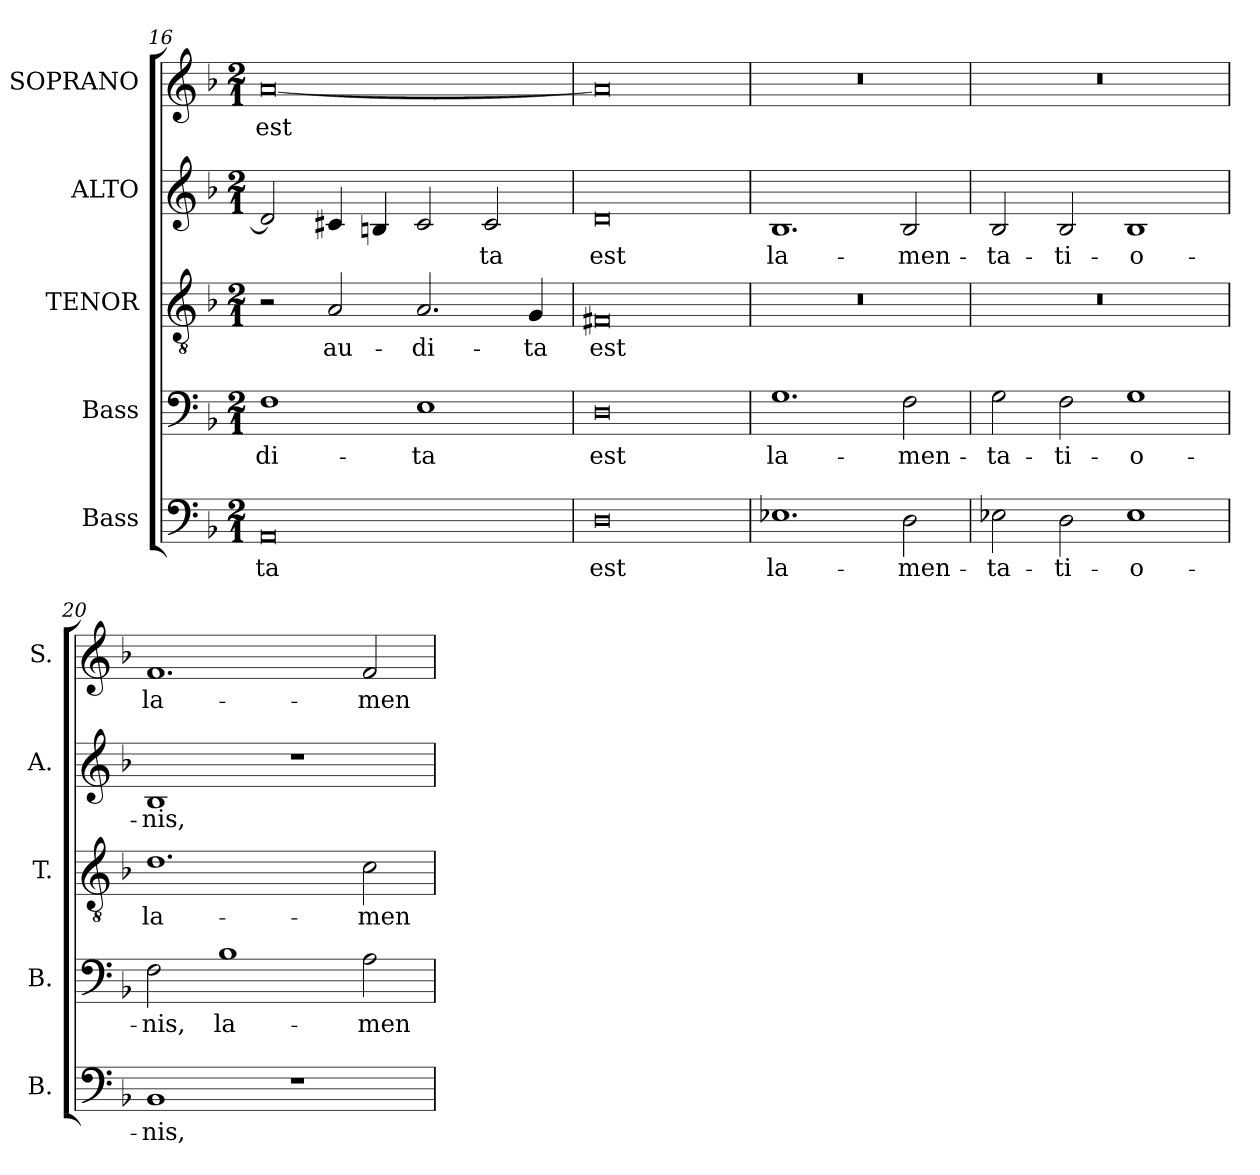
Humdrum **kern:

**kern	**text	**kern	**text	**kern	**text	**kern	**text	**kern	**text
*part5	*part5	*part4	*part4	*part3	*part3	*part2	*part2	*part1	*part1
*staff5	*staff5	*staff4	*staff4	*staff3	*staff3	*staff2	*staff2	*staff1	*staff1
*I"Bass	*	*I"Bass	*	*I"TENOR	*	*I"ALTO	*	*I"SOPRANO	*
*I'B.	*	*I'B.	*	*I'T.	*	*I'A.	*	*I'S.	*
*clefF4	*	*clefF4	*	*clefGv2	*	*clefG2	*	*clefG2	*
*	*	*	*	*ITrd7c12	*	*	*	*	*
*k[b-]	*	*k[b-]	*	*k[b-]	*	*k[b-]	*	*k[b-]	*
*F:	*	*F:	*	*F:	*	*F:	*	*F:	*
*M2/1	*	*M2/1	*	*M2/1	*	*M2/1	*	*M2/1	*
=16	=16	=16	=16	=16	=16	=16	=16	=16	=16
!	!LO:LY:b:color=#000000	!	!	!	!	!	!	!	!
!	!	!	!LO:LY:b:color=#000000	!	!	!	!	!	!
!	!	!	!	!	!	!	!	!	!LO:LY:b:color=#000000
0AAi	-ta	1Fi	-di-	2r	.	2di/]	.	[0ai	est
!	!	!	!	!	!LO:LY:b:color=#000000	!	!	!	!
.	.	.	.	2AAi/	au-	4c#Xi/	.	.	.
.	.	.	.	.	.	4Bni/	.	.	.
!	!	!	!LO:LY:b:color=#000000	!	!	!	!	!	!
!	!	!	!	!	!LO:LY:b:color=#000000	!	!	!	!
.	.	1Ei	-ta	2.AAi/	-di-	2c#i/	.	.	.
!	!	!	!	!	!	!	!LO:LY:b:color=#000000	!	!
.	.	.	.	.	.	2c#i/	-ta	.	.
!	!	!	!	!	!LO:LY:b:color=#000000	!	!	!	!
.	.	.	.	4GGi/	-ta	.	.	.	.
=17	=17	=17	=17	=17	=17	=17	=17	=17	=17
!	!LO:LY:b:color=#000000	!	!	!	!	!	!	!	!
!	!	!	!LO:LY:b:color=#000000	!	!	!	!	!	!
!	!	!	!	!	!LO:LY:b:color=#000000	!	!	!	!
!	!	!	!	!	!	!	!LO:LY:b:color=#000000	!	!
0Di	est	0Di	est	0FF#Xi	est	0di	est	0ai]	.
!!LO:LB:g=z
=18	=18	=18	=18	=18	=18	=18	=18	=18	=18
!	!LO:LY:b:color=#000000	!	!	!	!	!	!	!	!
!	!	!	!LO:LY:b:color=#000000	!LO:N:vis=1	!	!	!	!	!
!	!	!	!	!	!	!	!LO:LY:b:color=#000000	!LO:N:vis=1	!
1.E-Xi	la-	1.Gi	la-	0r	.	1.B-i	la-	0r	.
!	!LO:LY:b:color=#000000	!	!	!	!	!	!	!	!
!	!	!	!LO:LY:b:color=#000000	!	!	!	!	!	!
!	!	!	!	!	!	!	!LO:LY:b:color=#000000	!	!
2Di\	-men-	2Fi\	-men-	.	.	2B-i/	-men-	.	.
=19	=19	=19	=19	=19	=19	=19	=19	=19	=19
!	!LO:LY:b:color=#000000	!	!	!	!	!	!	!	!
!	!	!	!LO:LY:b:color=#000000	!LO:N:vis=1	!	!	!	!	!
!	!	!	!	!	!	!	!LO:LY:b:color=#000000	!LO:N:vis=1	!
2E-Xi\	-ta-	2Gi\	-ta-	0r	.	2B-i/	-ta-	0r	.
!	!LO:LY:b:color=#000000	!	!	!	!	!	!	!	!
!	!	!	!LO:LY:b:color=#000000	!	!	!	!	!	!
!	!	!	!	!	!	!	!LO:LY:b:color=#000000	!	!
2Di\	-ti-	2Fi\	-ti-	.	.	2B-i/	-ti-	.	.
!	!LO:LY:b:color=#000000	!	!	!	!	!	!	!	!
!	!	!	!LO:LY:b:color=#000000	!	!	!	!	!	!
!	!	!	!	!	!	!	!LO:LY:b:color=#000000	!	!
1E-i	-o-	1Gi	-o-	.	.	1B-i	-o-	.	.
=20	=20	=20	=20	=20	=20	=20	=20	=20	=20
!	!LO:LY:b:color=#000000	!	!	!	!	!	!	!	!
!	!	!	!LO:LY:b:color=#000000	!	!	!	!	!	!
!	!	!	!	!	!LO:LY:b:color=#000000	!	!	!	!
!	!	!	!	!	!	!	!LO:LY:b:color=#000000	!	!
!	!	!	!	!	!	!	!	!	!LO:LY:b:color=#000000
1BB-i	-nis,	2Fi\	-nis,	1.Di	la-	1B-i	-nis,	1.fi	la-
!	!	!	!LO:LY:b:color=#000000	!	!	!	!	!	!
.	.	1B-i	la-	.	.	.	.	.	.
1r	.	.	.	.	.	1r	.	.	.
!	!	!	!LO:LY:b:color=#000000	!	!	!	!	!	!
!	!	!	!	!	!LO:LY:b:color=#000000	!	!	!	!
!	!	!	!	!	!	!	!	!	!LO:LY:b:color=#000000
.	.	2Ai\	-men-	2Ci\	-men-	.	.	2fi/	-men-
=	=	=	=	=	=	=	=	=	=
*-	*-	*-	*-	*-	*-	*-	*-	*-	*-
